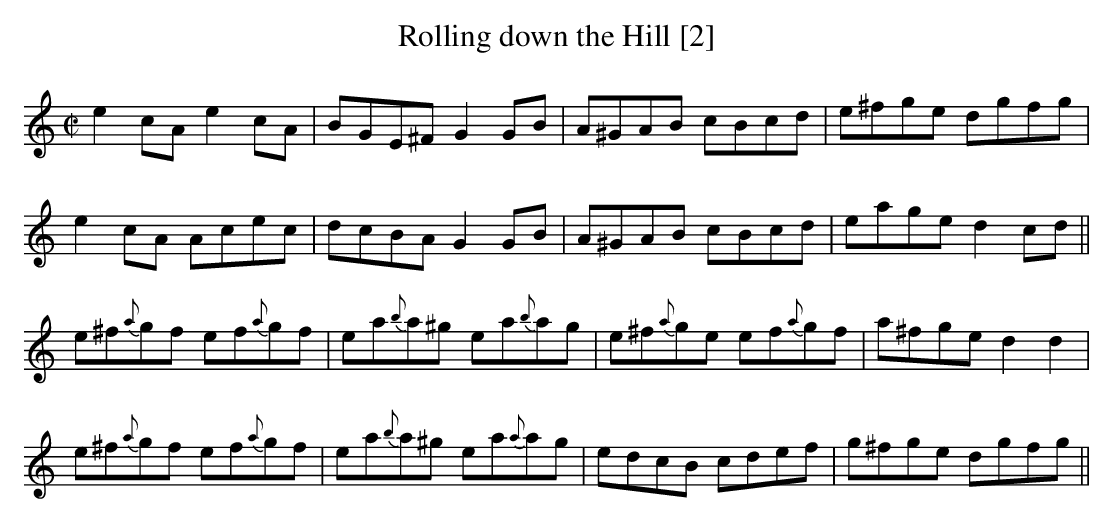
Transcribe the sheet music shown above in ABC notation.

X:1
T:Rolling down the Hill [2]
M:C|
L:1/8
K:Amin
e2 cA e2 cA|BGE^F G2 GB|A^GAB cBcd|e^fge dgfg|
e2 cA Acec|dcBA G2 GB|A^GAB cBcd|eage d2 cd||
e^f{a}gf ef{a}gf|ea{b}a^g ea{b}ag|e^f{a}ge ef{a}gf|a^fge d2d2|
e^f{a}gf ef{a}gf|ea{b}a^g ea{a}ag|edcB cdef|g^fge dgfg||
